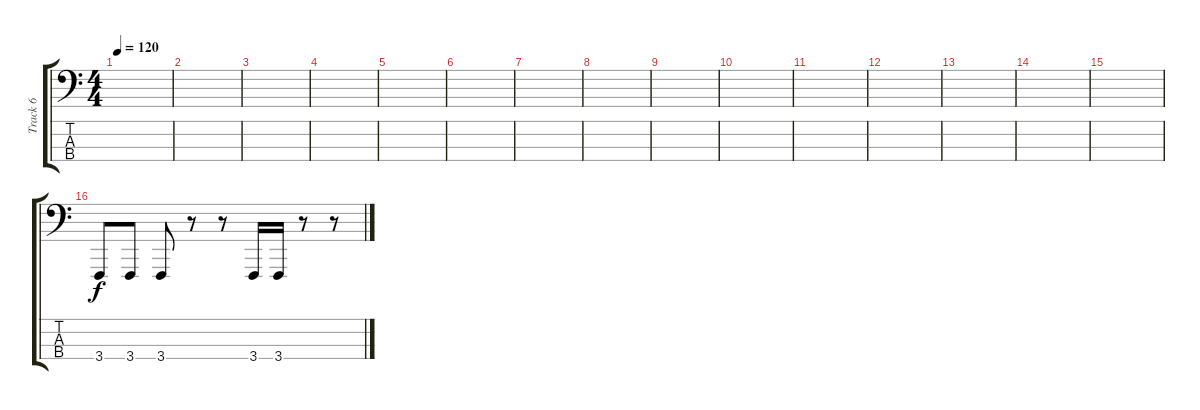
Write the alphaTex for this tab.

\track ("Track 6" "Track 6") {instrument lead2sawtooth}
\staff {score tabs}
\tuning (G2 D2 A1 D1) {hide}
\ts (4 4)
\tempo 120
\clef f4
\ks c
|
|
|
|
|
|
|
|
|
|
|
|
|
|
|
3.4.8 3.4.8 3.4.8 r.8 r.8 3.4.16 3.4.16 r.8 r.8
